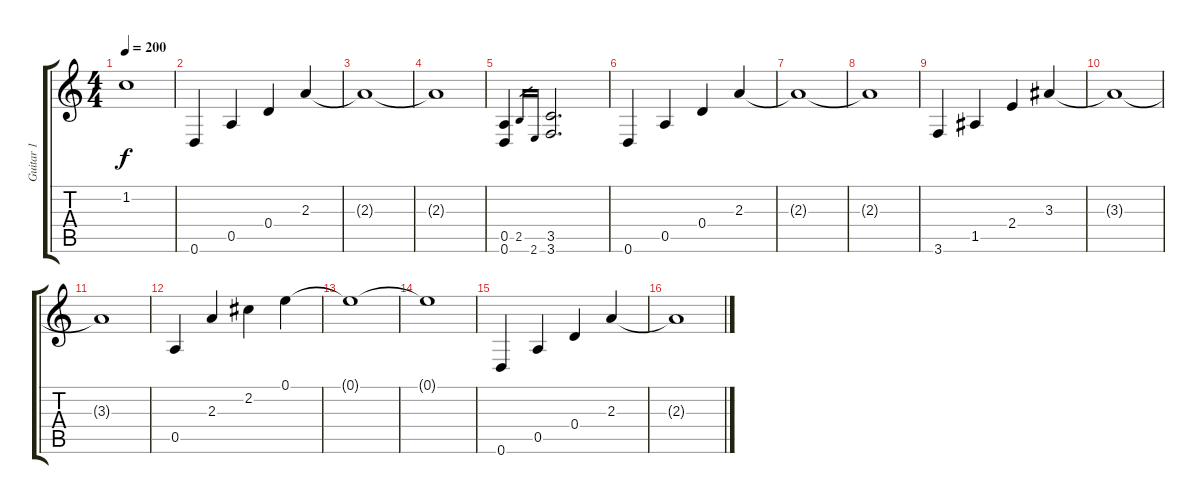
\track ("Guitar 1" "Guitar 1") {instrument acousticguitarsteel}
\staff {score tabs}
\tuning (E4 B3 G3 D3 A2 D2) {hide}
\ts (4 4)
\tempo 200
\clef g2
\ks c
1.2{t}.1{dy f} |
0.6.4 0.5.4 0.4.4 2.3.4 |
2.3{t}.1 |
2.3{t}.1 |
(0.5 0.6).4 2.5.16{gr} 2.6.16{gr} (3.5 3.6).2{d} |
0.6.4 0.5.4 0.4.4 2.3.4 |
2.3{t}.1 |
2.3{t}.1 |
3.6.4 1.5.4 2.4.4 3.3.4 |
3.3{t}.1 |
3.3{t}.1 |
0.5.4 2.3.4 2.2.4 0.1.4 |
0.1{t}.1 |
0.1{t}.1 |
0.6.4 0.5.4 0.4.4 2.3.4 |
2.3{t}.1
